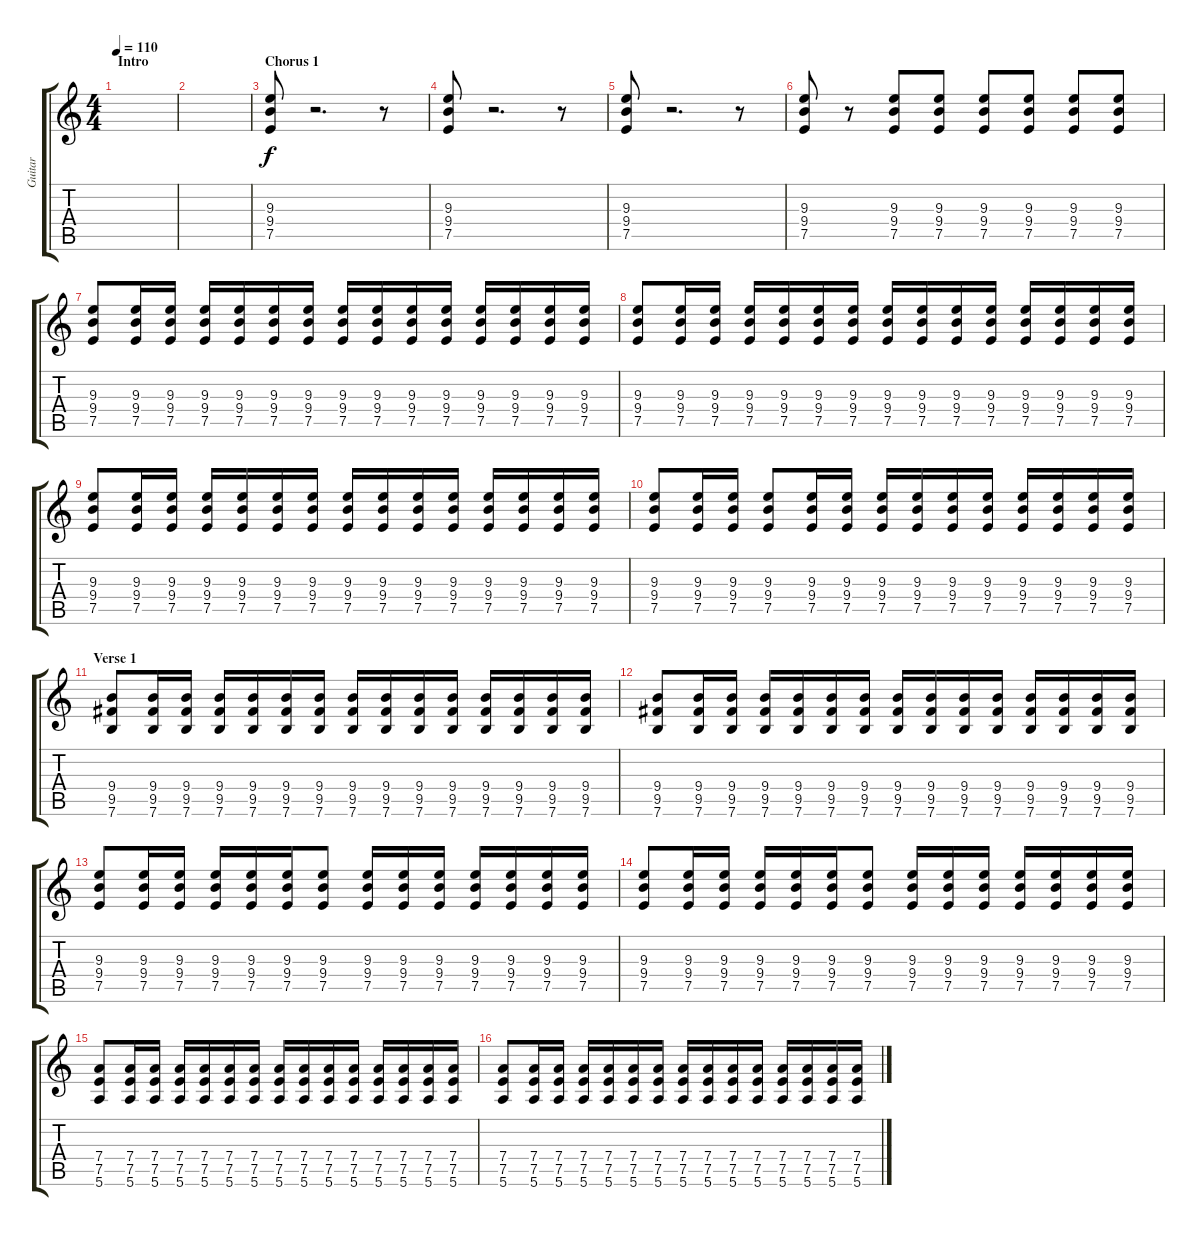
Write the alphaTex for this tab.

\track ("Guitar" "Guitar") {instrument overdrivenguitar}
\staff {score tabs}
\tuning (E4 B3 G3 D3 A2 E2) {hide}
\ts (4 4)
\section ("" "Intro")
\tempo 110
\clef g2
\ks c
|
|
\section ("" "Chorus 1")
(9.3 9.4 7.5).8 r.2{d} r.8 |
(9.3 9.4 7.5).8 r.2{d} r.8 |
(9.3 9.4 7.5).8 r.2{d} r.8 |
(9.3 9.4 7.5).8 r.8 (9.3 9.4 7.5).8 (9.3 9.4 7.5).8 (9.3 9.4 7.5).8 (9.3 9.4 7.5).8 (9.3 9.4 7.5).8 (9.3 9.4 7.5).8 |
(9.3 9.4 7.5).8 (9.3 9.4 7.5).16 (9.3 9.4 7.5).16 (9.3 9.4 7.5).16 (9.3 9.4 7.5).16 (9.3 9.4 7.5).16 (9.3 9.4 7.5).16 (9.3 9.4 7.5).16 (9.3 9.4 7.5).16 (9.3 9.4 7.5).16 (9.3 9.4 7.5).16 (9.3 9.4 7.5).16 (9.3 9.4 7.5).16 (9.3 9.4 7.5).16 (9.3 9.4 7.5).16 |
(9.3 9.4 7.5).8 (9.3 9.4 7.5).16 (9.3 9.4 7.5).16 (9.3 9.4 7.5).16 (9.3 9.4 7.5).16 (9.3 9.4 7.5).16 (9.3 9.4 7.5).16 (9.3 9.4 7.5).16 (9.3 9.4 7.5).16 (9.3 9.4 7.5).16 (9.3 9.4 7.5).16 (9.3 9.4 7.5).16 (9.3 9.4 7.5).16 (9.3 9.4 7.5).16 (9.3 9.4 7.5).16 |
(9.3 9.4 7.5).8 (9.3 9.4 7.5).16 (9.3 9.4 7.5).16 (9.3 9.4 7.5).16 (9.3 9.4 7.5).16 (9.3 9.4 7.5).16 (9.3 9.4 7.5).16 (9.3 9.4 7.5).16 (9.3 9.4 7.5).16 (9.3 9.4 7.5).16 (9.3 9.4 7.5).16 (9.3 9.4 7.5).16 (9.3 9.4 7.5).16 (9.3 9.4 7.5).16 (9.3 9.4 7.5).16 |
(9.3 9.4 7.5).8 (9.3 9.4 7.5).16 (9.3 9.4 7.5).16 (9.3 9.4 7.5).8 (9.3 9.4 7.5).16 (9.3 9.4 7.5).16 (9.3 9.4 7.5).16 (9.3 9.4 7.5).16 (9.3 9.4 7.5).16 (9.3 9.4 7.5).16 (9.3 9.4 7.5).16 (9.3 9.4 7.5).16 (9.3 9.4 7.5).16 (9.3 9.4 7.5).16 |
\section ("" "Verse 1")
(9.4 9.5 7.6).8 (9.4 9.5 7.6).16 (9.4 9.5 7.6).16 (9.4 9.5 7.6).16 (9.4 9.5 7.6).16 (9.4 9.5 7.6).16 (9.4 9.5 7.6).16 (9.4 9.5 7.6).16 (9.4 9.5 7.6).16 (9.4 9.5 7.6).16 (9.4 9.5 7.6).16 (9.4 9.5 7.6).16 (9.4 9.5 7.6).16 (9.4 9.5 7.6).16 (9.4 9.5 7.6).16 |
(9.4 9.5 7.6).8 (9.4 9.5 7.6).16 (9.4 9.5 7.6).16 (9.4 9.5 7.6).16 (9.4 9.5 7.6).16 (9.4 9.5 7.6).16 (9.4 9.5 7.6).16 (9.4 9.5 7.6).16 (9.4 9.5 7.6).16 (9.4 9.5 7.6).16 (9.4 9.5 7.6).16 (9.4 9.5 7.6).16 (9.4 9.5 7.6).16 (9.4 9.5 7.6).16 (9.4 9.5 7.6).16 |
(9.3 9.4 7.5).8 (9.3 9.4 7.5).16 (9.3 9.4 7.5).16 (9.3 9.4 7.5).16 (9.3 9.4 7.5).16 (9.3 9.4 7.5).16 (9.3 9.4 7.5).8 (9.3 9.4 7.5).16 (9.3 9.4 7.5).16 (9.3 9.4 7.5).16 (9.3 9.4 7.5).16 (9.3 9.4 7.5).16 (9.3 9.4 7.5).16 (9.3 9.4 7.5).16 |
(9.3 9.4 7.5).8 (9.3 9.4 7.5).16 (9.3 9.4 7.5).16 (9.3 9.4 7.5).16 (9.3 9.4 7.5).16 (9.3 9.4 7.5).16 (9.3 9.4 7.5).8 (9.3 9.4 7.5).16 (9.3 9.4 7.5).16 (9.3 9.4 7.5).16 (9.3 9.4 7.5).16 (9.3 9.4 7.5).16 (9.3 9.4 7.5).16 (9.3 9.4 7.5).16 |
(7.4 7.5 5.6).8 (7.4 7.5 5.6).16 (7.4 7.5 5.6).16 (7.4 7.5 5.6).16 (7.4 7.5 5.6).16 (7.4 7.5 5.6).16 (7.4 7.5 5.6).16 (7.4 7.5 5.6).16 (7.4 7.5 5.6).16 (7.4 7.5 5.6).16 (7.4 7.5 5.6).16 (7.4 7.5 5.6).16 (7.4 7.5 5.6).16 (7.4 7.5 5.6).16 (7.4 7.5 5.6).16 |
(7.4 7.5 5.6).8 (7.4 7.5 5.6).16 (7.4 7.5 5.6).16 (7.4 7.5 5.6).16 (7.4 7.5 5.6).16 (7.4 7.5 5.6).16 (7.4 7.5 5.6).16 (7.4 7.5 5.6).16 (7.4 7.5 5.6).16 (7.4 7.5 5.6).16 (7.4 7.5 5.6).16 (7.4 7.5 5.6).16 (7.4 7.5 5.6).16 (7.4 7.5 5.6).16 (7.4 7.5 5.6).16
